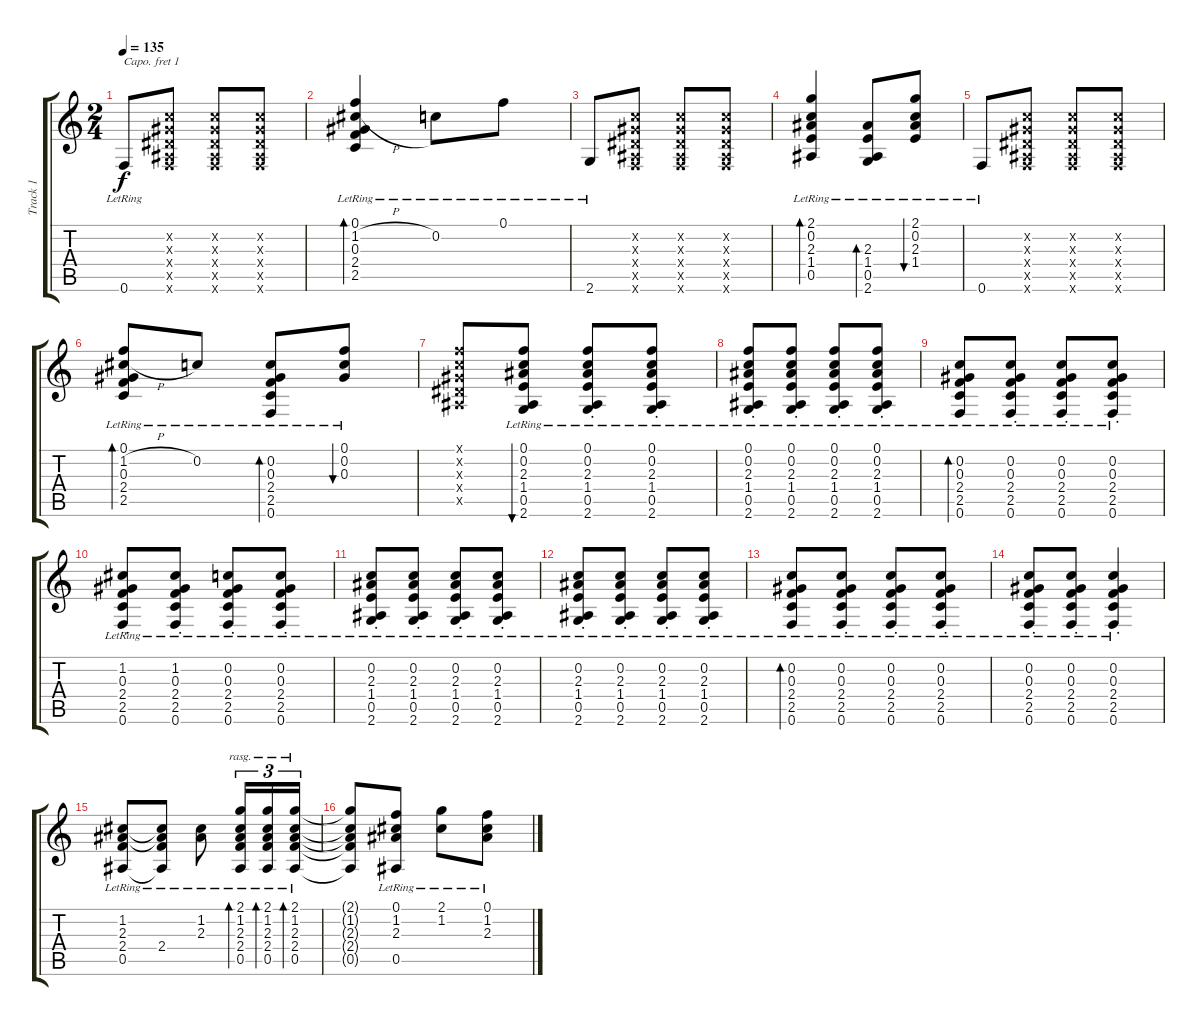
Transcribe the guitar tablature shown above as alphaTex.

\track ("Track 1" "Track 1") {instrument acousticguitarnylon}
\staff {score tabs}
\capo 1
\tuning (E4 B3 G3 D3 A2 E2) {hide}
\ts (2 4)
\tempo 135
\clef g2
\ks c
0.6{lr}.8{dy f} (0.2{x} 0.3{x} 0.4{x} 0.5{x} 0.6{x}).8 (0.2{x} 0.3{x} 0.4{x} 0.5{x} 0.6{x}).8 (0.2{x} 0.3{x} 0.4{x} 0.5{x} 0.6{x}).8 |
(0.1{lr} 1.2{h lr} 0.3{lr} 2.4{lr} 2.5{lr}).4{bd 120} 0.2{lr}.8 0.1{lr}.8 |
2.6{lr}.8 (0.2{x} 0.3{x} 0.4{x} 0.5{x} 0.6{x}).8 (0.2{x} 0.3{x} 0.4{x} 0.5{x} 0.6{x}).8 (0.2{x} 0.3{x} 0.4{x} 0.5{x} 0.6{x}).8 |
(2.1{lr} 0.2{lr} 2.3{lr} 1.4{lr} 0.5{lr}).4{bd 120} (2.3{lr} 1.4{lr} 0.5{lr} 2.6{lr}).8{bd 120} (2.1{lr} 0.2{lr} 2.3{lr} 1.4{lr}).8{bu 120} |
0.6{lr}.8 (0.2{x} 0.3{x} 0.4{x} 0.5{x} 0.6{x}).8 (0.2{x} 0.3{x} 0.4{x} 0.5{x} 0.6{x}).8 (0.2{x} 0.3{x} 0.4{x} 0.5{x} 0.6{x}).8 |
(0.1{lr} 1.2{h lr} 0.3{lr} 2.4{lr} 2.5{lr}).8{bd 120} 0.2{lr}.8 (0.2{lr} 0.3{lr} 2.4{lr} 2.5{lr} 0.6{lr}).8{bd 120} (0.1{lr} 0.2{lr} 0.3{lr}).8{bu 120} |
(0.1{x} 0.2{x} 0.3{x} 0.4{x} 0.5{x}).8 (0.1{lr} 0.2{lr} 2.3{lr} 1.4{lr} 0.5{lr} 2.6{lr}).8{bu 120} (0.1{st lr} 0.2{st lr} 2.3{st lr} 1.4{st lr} 0.5{st lr} 2.6{lr}).8 (0.1{st lr} 0.2{st lr} 2.3{st lr} 1.4{st lr} 0.5{st lr} 2.6{st lr}).8 |
(0.1{st lr} 0.2{st lr} 2.3{st lr} 1.4{st lr} 0.5{st lr} 2.6{lr}).8 (0.1{st lr} 0.2{st lr} 2.3{st lr} 1.4{st lr} 0.5{st lr} 2.6{st lr}).8 (0.1{st lr} 0.2{st lr} 2.3{st lr} 1.4{st lr} 0.5{st lr} 2.6{lr}).8 (0.1{st lr} 0.2{st lr} 2.3{st lr} 1.4{st lr} 0.5{st lr} 2.6{st lr}).8 |
(0.2{lr} 0.3{lr} 2.4{lr} 2.5{lr} 0.6{lr}).8{bd 60} (0.2{st lr} 0.3{st lr} 2.4{st lr} 2.5{st lr} 0.6{st lr}).8 (0.2{st lr} 0.3{st lr} 2.4{st lr} 2.5{st lr} 0.6{st lr}).8 (0.2{st lr} 0.3{st lr} 2.4{st lr} 2.5{st lr} 0.6{st lr}).8 |
(1.2{st lr} 0.3{st lr} 2.4{st lr} 2.5{st lr} 0.6{st lr}).8 (1.2{st lr} 0.3{st lr} 2.4{st lr} 2.5{st lr} 0.6{st lr}).8 (0.2{st lr} 0.3{st lr} 2.4{st lr} 2.5{st lr} 0.6{st lr}).8 (0.2{st lr} 0.3{st lr} 2.4{st lr} 2.5{st lr} 0.6{st lr}).8 |
(0.2{st lr} 2.3{st lr} 1.4{st lr} 0.5{st lr} 2.6{lr}).8 (0.2{st lr} 2.3{st lr} 1.4{st lr} 0.5{st lr} 2.6{lr}).8 (0.2{st lr} 2.3{st lr} 1.4{st lr} 0.5{st lr} 2.6{lr}).8 (0.2{st lr} 2.3{st lr} 1.4{st lr} 0.5{st lr} 2.6{lr}).8 |
(0.2{st lr} 2.3{st lr} 1.4{st lr} 0.5{st lr} 2.6{lr}).8 (0.2{st lr} 2.3{st lr} 1.4{st lr} 0.5{st lr} 2.6{lr}).8 (0.2{st lr} 2.3{st lr} 1.4{st lr} 0.5{st lr} 2.6{lr}).8 (0.2{st lr} 2.3{st lr} 1.4{st lr} 0.5{st lr} 2.6{lr}).8 |
(0.2{lr} 0.3{lr} 2.4{lr} 2.5{lr} 0.6{lr}).8{bd 60} (0.2{st lr} 0.3{st lr} 2.4{st lr} 2.5{st lr} 0.6{st lr}).8 (0.2{st lr} 0.3{st lr} 2.4{st lr} 2.5{st lr} 0.6{st lr}).8 (0.2{st lr} 0.3{st lr} 2.4{st lr} 2.5{st lr} 0.6{st lr}).8 |
(0.2{st lr} 0.3{st lr} 2.4{st lr} 2.5{st lr} 0.6{st lr}).8 (0.2{st lr} 0.3{st lr} 2.4{st lr} 2.5{st lr} 0.6{st lr}).8 (0.2{st lr} 0.3{st lr} 2.4{st lr} 2.5{st lr} 0.6{st lr}).4 |
(1.2{lr} 2.3{lr} 2.4{lr} 0.5{lr}).8 (1.2{t} 2.3{t} 2.4{lr} 0.5{t}).8 (1.2{lr} 2.3{lr}).8 (2.1{lr} 1.2{lr} 2.3{lr} 2.4{lr} 0.5{lr}).16{tu (3 2) bd 60 rasg ii} (2.1{lr} 1.2{lr} 2.3{lr} 2.4{lr} 0.5{lr}).16{tu (3 2) bd 60 rasg ii} (2.1{lr} 1.2{lr} 2.3{lr} 2.4{lr} 0.5{lr}).16{tu (3 2) bd 60 rasg ii} |
(2.1{t} 1.2{t} 2.3{t} 2.4{t} 0.5{t}).8 (0.1{lr} 1.2{lr} 2.3{lr} 0.5{lr}).8 (2.1{lr} 1.2{lr}).8 (0.1{lr} 1.2{lr} 2.3{lr}).8
